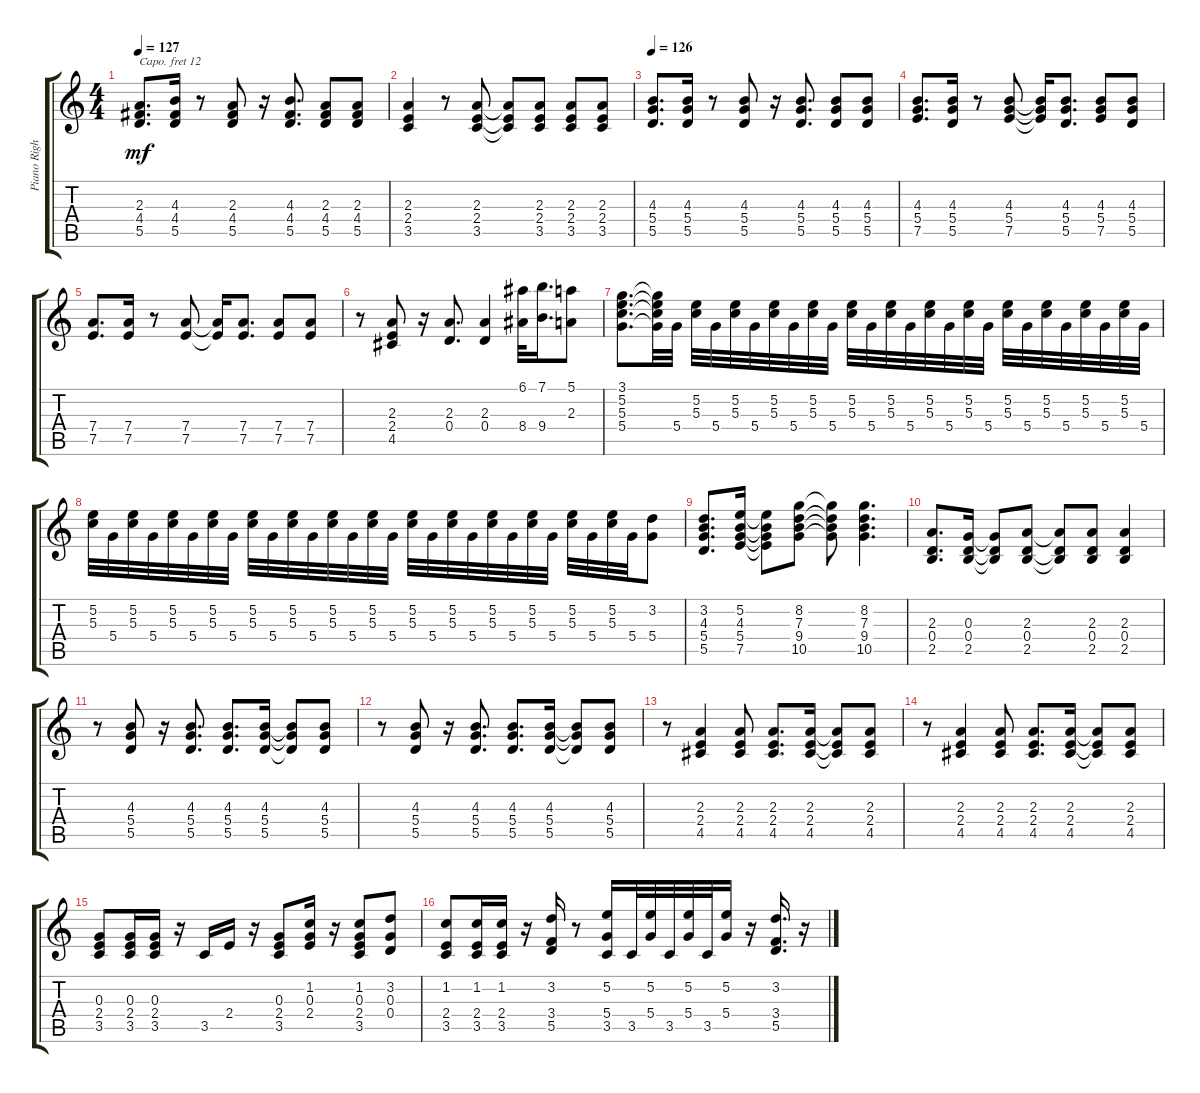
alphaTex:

\track ("Piano Right Hand (Elton John)" "Piano Righ") {instrument acousticgrandpiano}
\staff {score tabs}
\capo 12
\tuning (E4 B3 G3 D3 A2 E2) {hide}
\ts (4 4)
\tempo 127
\clef g2
\ks c
(2.3 4.4 5.5).8{d dy mf} (4.3 4.4 5.5).16 r.8 (2.3 4.4 5.5).8 r.16 (4.3 4.4 5.5).8{d} (2.3 4.4 5.5).8 (2.3 4.4 5.5).8 |
(2.3 2.4 3.5).4 r.8 (2.3 2.4 3.5).8 (2.3{t} 2.4{t} 3.5{t}).8 (2.3 2.4 3.5).8 (2.3 2.4 3.5).8 (2.3 2.4 3.5).8 |
\tempo 126
(4.3 5.4 5.5).8{d} (4.3 5.4 5.5).16 r.8 (4.3 5.4 5.5).8 r.16 (4.3 5.4 5.5).8{d} (4.3 5.4 5.5).8 (4.3 5.4 5.5).8 |
(4.3 5.4 7.5).8{d} (4.3 5.4 5.5).16 r.8 (4.3 5.4 7.5).8 (4.3{t} 5.4{t} 7.5{t}).16 (4.3 5.4 5.5).8{d} (4.3 5.4 7.5).8 (4.3 5.4 5.5).8 |
(7.4 7.5).8{d} (7.4 7.5).16 r.8 (7.4 7.5).8 (7.4{t} 7.5{t}).16 (7.4 7.5).8{d} (7.4 7.5).8 (7.4 7.5).8 |
r.8 (2.3 2.4 4.5).8 r.16 (2.3 0.4).8{d} (2.3 0.4).4 (6.1 8.4).32 (7.1 9.4).16{d} (5.1 2.3).8 |
(3.1 5.2 5.3 5.4).8{d} (3.1{t} 5.2{t} 5.3{t} 5.4{t}).32 5.4.32 (5.2 5.3).32 5.4.32 (5.2 5.3).32 5.4.32 (5.2 5.3).32 5.4.32 (5.2 5.3).32 5.4.32 (5.2 5.3).32 5.4.32 (5.2 5.3).32 5.4.32 (5.2 5.3).32 5.4.32 (5.2 5.3).32 5.4.32 (5.2 5.3).32 5.4.32 (5.2 5.3).32 5.4.32 (5.2 5.3).32 5.4.32 (5.2 5.3).32 5.4.32 |
(5.2 5.3).32 5.4.32 (5.2 5.3).32 5.4.32 (5.2 5.3).32 5.4.32 (5.2 5.3).32 5.4.32 (5.2 5.3).32 5.4.32 (5.2 5.3).32 5.4.32 (5.2 5.3).32 5.4.32 (5.2 5.3).32 5.4.32 (5.2 5.3).32 5.4.32 (5.2 5.3).32 5.4.32 (5.2 5.3).32 5.4.32 (5.2 5.3).32 5.4.32 (5.2 5.3).32 5.4.32 (5.2 5.3).32 5.4.32 (3.2 5.4).8 |
(3.2 4.3 5.4 5.5).8{d} (5.2 4.3 5.4 7.5).16 (5.2{t} 4.3{t} 5.4{t} 7.5{t}).8 (8.2 7.3 9.4 10.5).8 (8.2{t} 7.3{t} 9.4{t} 10.5{t}).8 (8.2 7.3 9.4 10.5).4{d} |
(2.3 0.4 2.5).8{d} (0.3 0.4 2.5).16 (0.3{t} 0.4{t} 2.5{t}).8 (2.3 0.4 2.5).8 (2.3{t} 0.4{t} 2.5{t}).8 (2.3 0.4 2.5).8 (2.3 0.4 2.5).4 |
r.8 (4.3 5.4 5.5).8 r.16 (4.3 5.4 5.5).8{d} (4.3 5.4 5.5).8{d} (4.3 5.4 5.5).16 (4.3{t} 5.4{t} 5.5{t}).8 (4.3 5.4 5.5).8 |
r.8 (4.3 5.4 5.5).8 r.16 (4.3 5.4 5.5).8{d} (4.3 5.4 5.5).8{d} (4.3 5.4 5.5).16 (4.3{t} 5.4{t} 5.5{t}).8 (4.3 5.4 5.5).8 |
r.8 (2.3 2.4 4.5).4 (2.3 2.4 4.5).8 (2.3 2.4 4.5).8{d} (2.3 2.4 4.5).16 (2.3{t} 2.4{t} 4.5{t}).8 (2.3 2.4 4.5).8 |
r.8 (2.3 2.4 4.5).4 (2.3 2.4 4.5).8 (2.3 2.4 4.5).8{d} (2.3 2.4 4.5).16 (2.3{t} 2.4{t} 4.5{t}).8 (2.3 2.4 4.5).8 |
(0.3 2.4 3.5).8 (0.3 2.4 3.5).16 (0.3 2.4 3.5).16 r.16 3.5.16 2.4.16 r.16 (0.3 2.4 3.5).8 (1.2 0.3 2.4).16 r.16 (1.2 0.3 2.4 3.5).8 (3.2 0.3 0.4).8 |
(1.2 2.4 3.5).8 (1.2 2.4 3.5).16 (1.2 2.4 3.5).16 r.16 (3.2 3.4 5.5).16 r.8 (5.2 5.4 3.5).16 3.5.32 (5.2 5.4).32 3.5.32 (5.2 5.4).32 3.5.32 (5.2 5.4).16 r.16 (3.2 3.4 5.5).16{d} r.16
